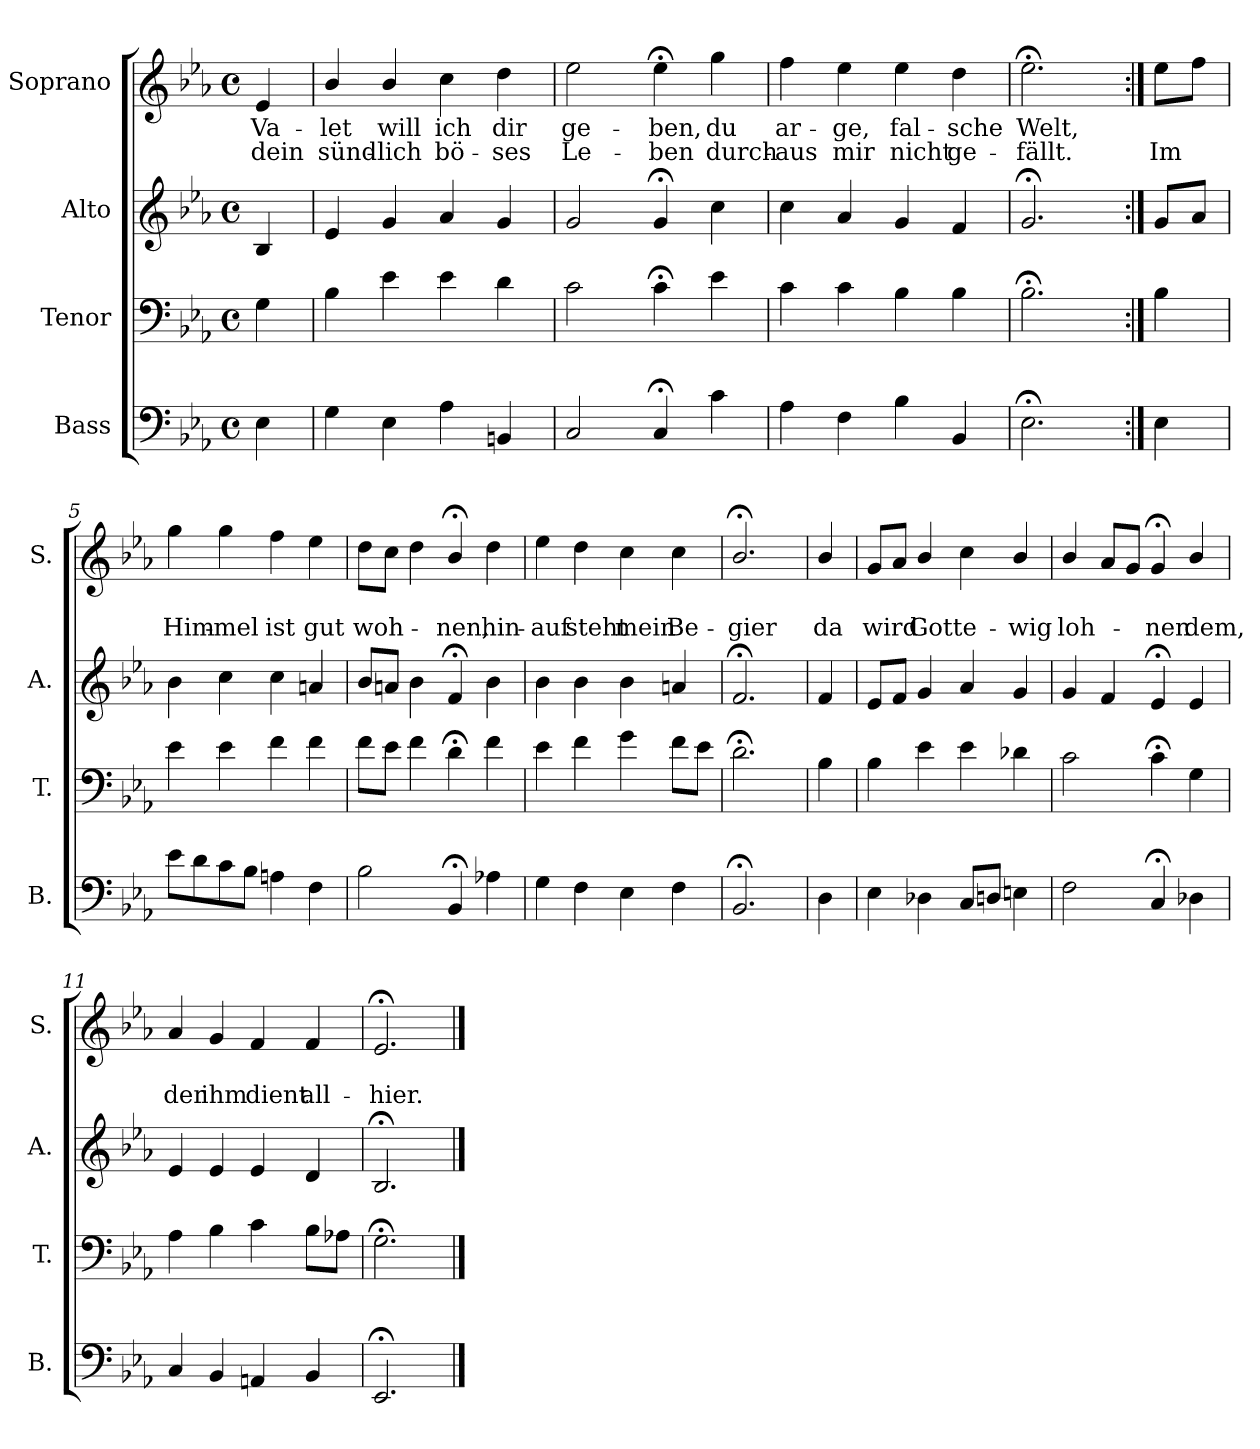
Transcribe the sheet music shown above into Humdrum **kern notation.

**kern	**kern	**kern	**kern	**text	**text
*part4	*part3	*part2	*part1	*part1	*part1
*staff4	*staff3	*staff2	*staff1	*staff1	*staff1
*I"Bass	*I"Tenor	*I"Alto	*I"Soprano	*	*
*I'B.	*I'T.	*I'A.	*I'S.	*	*
*clefF4	*clefF4	*clefG2	*clefG2	*	*
*k[b-e-a-]	*k[b-e-a-]	*k[b-e-a-]	*k[b-e-a-]	*	*
*E-:	*E-:	*E-:	*E-:	*	*
*M4/4	*M4/4	*M4/4	*M4/4	*	*
*met(c)	*met(c)	*met(c)	*met(c)	*	*
=	=	=	=	=	=
4E-\	4G\	4B-/	4e-/	Va-	dein
=1	=1	=1	=1	=1	=1
4G\	4B-\	4e-/	4b-/	-let	sünd-
4E-\	4e-\	4g/	4b-/	will	-lich
4A-\	4e-\	4a-/	4cc\	ich	bö-
4BBn/	4d\	4g/	4dd\	dir	-ses
=2	=2	=2	=2	=2	=2
2C/	2c\	2g/	2ee-\	ge-	Le-
4C;</	4c;<\	4g;</	4ee-;<\	-ben,	-ben
4c\	4e-\	4cc\	4gg\	du	durch-
=3	=3	=3	=3	=3	=3
4A-\	4c\	4cc\	4ff\	ar-	-aus
4F\	4c\	4a-/	4ee-\	-ge,	mir
4B-\	4B-\	4g/	4ee-\	fal-	nicht
4BB-/	4B-\	4f/	4dd\	-sche	ge-
=4	=4	=4	=4	=4	=4
2.E-;<\	2.B-;<\	2.g;</	2.ee-;<\	Welt,	-fällt.
!!LO:LB:g=z
=4a:|!	=4a:|!	=4a:|!	=4a:|!	=4a:|!	=4a:|!
4E-\	4B-\	8g/L	8ee-\L	.	Im
.	.	8a-/J	8ff\J	.	.
=5	=5	=5	=5	=5	=5
8e-\L	4e-\	4b-\	4gg\	.	Him-
8d\	.	.	.	.	.
8c\	4e-\	4cc\	4gg\	.	-mel
8B-\J	.	.	.	.	.
4An\	4f\	4cc\	4ff\	.	ist
4F\	4f\	4an/	4ee-\	.	gut
=6	=6	=6	=6	=6	=6
2B-\	8f\L	8b-/L	8dd\L	.	woh-
.	8e-\J	8an/J	8cc\J	.	.
.	4f\	4b-\	4dd\	.	.
4BB-;</	4d;<\	4f;</	4b-;</	.	-nen,
4A-X\	4f\	4b-\	4dd\	.	hin-
=7	=7	=7	=7	=7	=7
4G\	4e-\	4b-\	4ee-\	.	-auf
4F\	4f\	4b-\	4dd\	.	steht
4E-\	4g\	4b-\	4cc\	.	mein
4F\	8f\L	4an/	4cc\	.	Be-
.	8e-\J	.	.	.	.
=8	=8	=8	=8	=8	=8
2.BB-;</	2.d;<\	2.f;</	2.b-;</	.	-gier
!!LO:PB:g=z
=8a	=8a	=8a	=8a	=8a	=8a
4D\	4B-\	4f/	4b-/	.	da
=9	=9	=9	=9	=9	=9
4E-\	4B-\	8e-/L	8g/L	.	wird
.	.	8f/J	8a-/J	.	.
4D-X\	4e-\	4g/	4b-/	.	Gott
8C/L	4e-\	4a-/	4cc\	.	e-
8Dn/J	.	.	.	.	.
4En\	4d-X\	4g/	4b-/	.	-wig
=10	=10	=10	=10	=10	=10
2F\	2c\	4g/	4b-/	.	loh-
.	.	4f/	8a-/L	.	.
.	.	.	8g/J	.	.
4C;</	4c;<\	4e-;</	4g;</	.	-nen
4D-X\	4G\	4e-/	4b-/	.	dem,
=11	=11	=11	=11	=11	=11
4C/	4A-\	4e-/	4a-/	.	der
4BB-/	4B-\	4e-/	4g/	.	ihm
4AAn/	4c\	4e-/	4f/	.	dient
4BB-/	8B-\L	4d/	4f/	.	all-
.	8A-X\J	.	.	.	.
=12	=12	=12	=12	=12	=12
2.EE-;</	2.G;<\	2.B-;</	2.e-;</	.	-hier.
==	==	==	==	==	==
*-	*-	*-	*-	*-	*-
